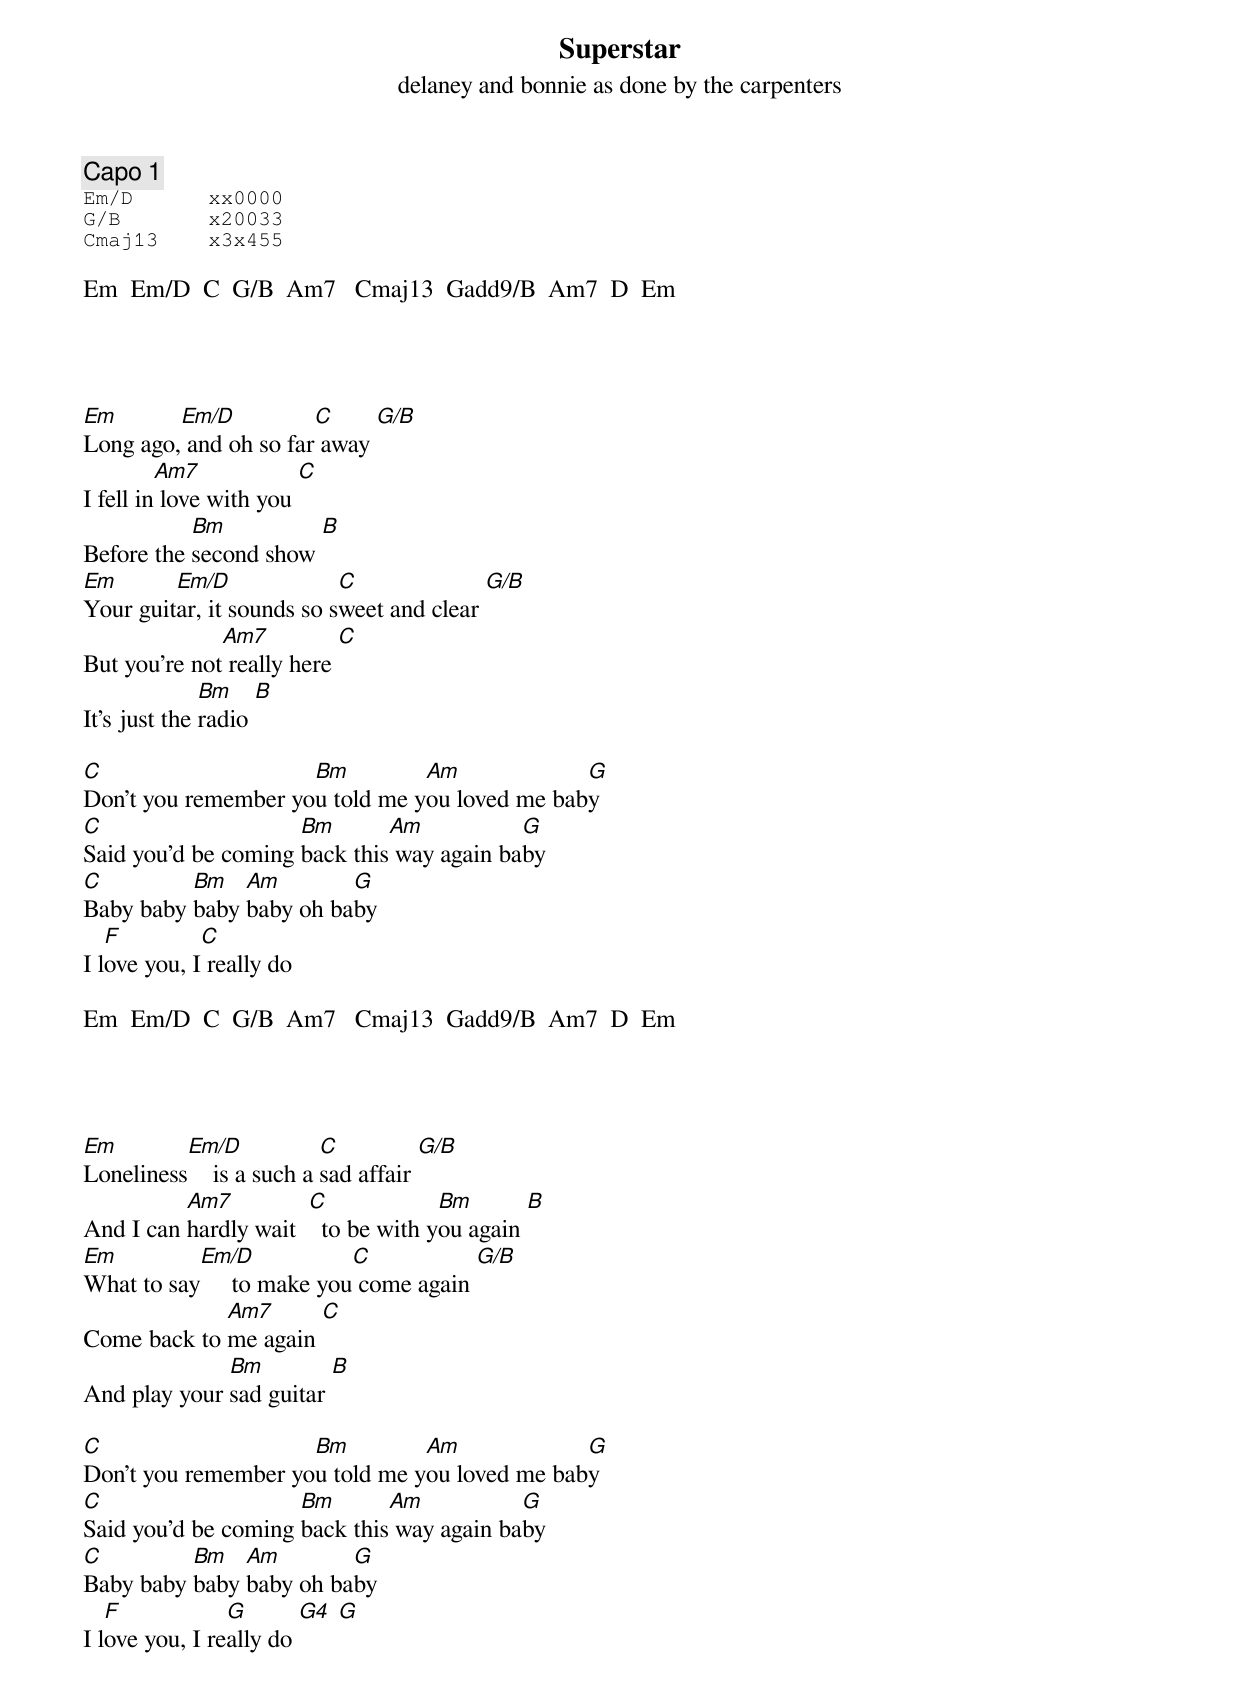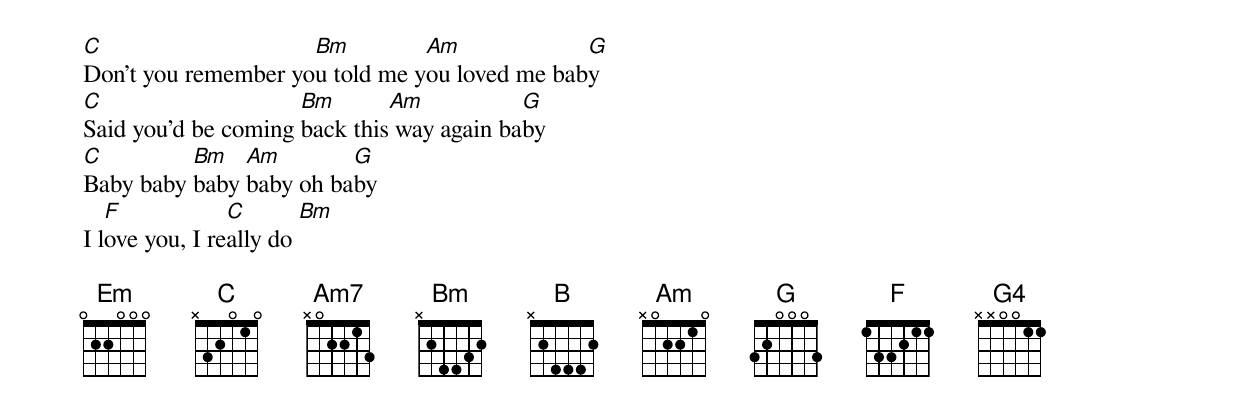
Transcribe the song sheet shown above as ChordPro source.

{title: Superstar}
{subtitle: delaney and bonnie as done by the carpenters}
{c:Capo 1}
{sot}
Em/D      xx0000
G/B       x20033
Cmaj13    x3x455
{eot}

Em  Em/D  C  G/B  Am7   Cmaj13  Gadd9/B  Am7  D  Em




[Em]Long ago,[Em/D] and oh so far[C] away [G/B]
I fell in[Am7] love with you [C]
Before the [Bm]second show [B]
[Em]Your guit[Em/D]ar, it sounds so s[C]weet and clear [G/B]
But you're not[Am7] really here [C]
It's just the [Bm]radio [B]

[C]Don't you remember yo[Bm]u told me y[Am]ou loved me bab[G]y
[C]Said you'd be coming [Bm]back this[Am] way again ba[G]by
[C]Baby baby [Bm]baby [Am]baby oh ba[G]by
I l[F]ove you, I[C] really do

Em  Em/D  C  G/B  Am7   Cmaj13  Gadd9/B  Am7  D  Em




[Em]Loneliness[Em/D]    is a such a [C]sad affair [G/B]
And I can [Am7]hardly wait  [C]  to be with y[Bm]ou again [B]
[Em]What to say[Em/D]     to make you[C] come again [G/B]
Come back to [Am7]me again [C]
And play your [Bm]sad guitar [B]

[C]Don't you remember yo[Bm]u told me y[Am]ou loved me bab[G]y
[C]Said you'd be coming [Bm]back this[Am] way again ba[G]by
[C]Baby baby [Bm]baby [Am]baby oh ba[G]by
I l[F]ove you, I re[G]ally do [G4] [G]

[C]Don't you remember yo[Bm]u told me y[Am]ou loved me bab[G]y
[C]Said you'd be coming [Bm]back this[Am] way again ba[G]by
[C]Baby baby [Bm]baby [Am]baby oh ba[G]by
I l[F]ove you, I re[C]ally do [Bm]

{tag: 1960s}
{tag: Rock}
